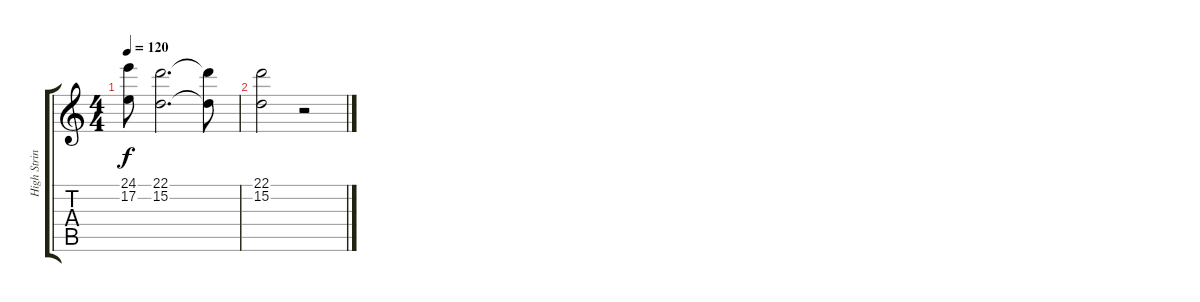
\track ("High String Ensemble" "High Strin") {instrument stringensemble1}
\staff {score tabs}
\tuning (E4 B3 G3 D3 A2 E2) {hide}
\ts (4 4)
\tempo 120
\clef g2
\ks c
(24.1 17.2).8{dy f} (22.1 15.2).2{d} (22.1{t} 15.2{t}).8 |
(22.1 15.2).2 r.2
